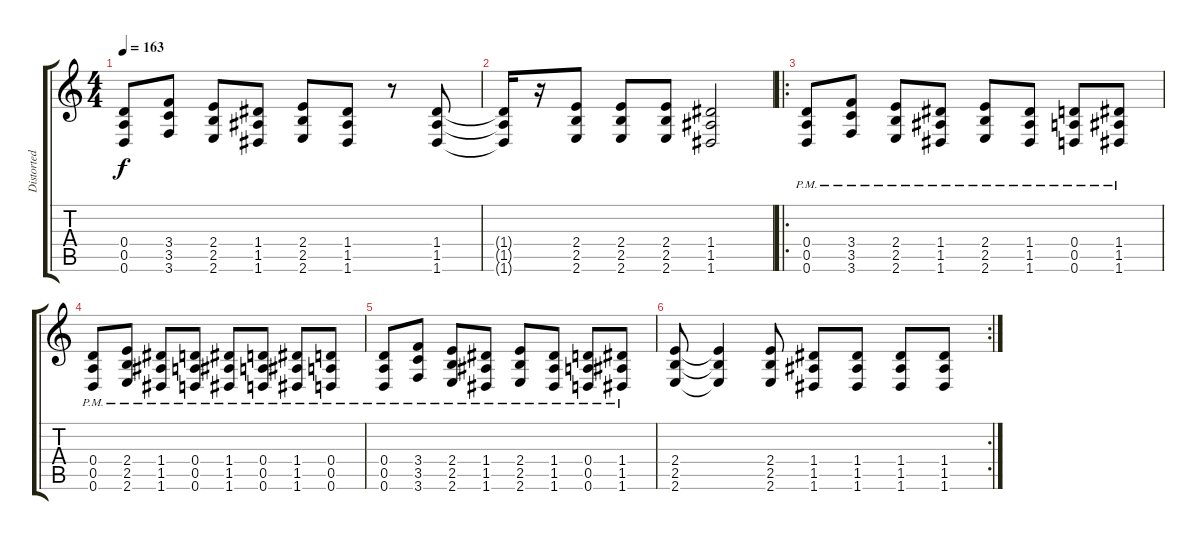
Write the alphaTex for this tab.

\track ("Distorted Guitar 2" "Distorted ") {instrument distortionguitar}
\staff {score tabs}
\tuning (E4 B3 G3 D3 A2 D2) {hide}
\ts (4 4)
\tempo 163
\clef g2
\ks c
(0.4 0.5 0.6).8{dy f} (3.4 3.5 3.6).8 (2.4 2.5 2.6).8 (1.4 1.5 1.6).8 (2.4 2.5 2.6).8 (1.4 1.5 1.6).8 r.8 (1.4 1.5 1.6).8 |
(1.4{t} 1.5{t} 1.6{t}).16 r.16 (2.4 2.5 2.6).8 (2.4 2.5 2.6).8 (2.4 2.5 2.6).8 (1.4 1.5 1.6).2 |
\ro
(0.4{pm} 0.5 0.6).8 (3.4{pm} 3.5{pm} 3.6{pm}).8 (2.4{pm} 2.5{pm} 2.6{pm}).8 (1.4{pm} 1.5{pm} 1.6{pm}).8 (2.4{pm} 2.5{pm} 2.6{pm}).8 (1.4{pm} 1.5{pm} 1.6{pm}).8 (0.4 0.5 0.6{pm}).8 (1.4{pm} 1.5 1.6).8 |
(0.4{pm} 0.5 0.6).8 (2.4{pm} 2.5{pm} 2.6{pm}).8 (1.4{pm} 1.5{pm} 1.6{pm}).8 (0.4{pm} 0.5{pm} 0.6{pm}).8 (1.4{pm} 1.5 1.6{pm}).8 (0.4{pm} 0.5 0.6).8 (1.4{pm} 1.5 1.6).8 (0.4{pm} 0.5 0.6).8 |
(0.4{pm} 0.5 0.6).8 (3.4{pm} 3.5{pm} 3.6{pm}).8 (2.4{pm} 2.5{pm} 2.6{pm}).8 (1.4{pm} 1.5{pm} 1.6{pm}).8 (2.4{pm} 2.5{pm} 2.6{pm}).8 (1.4{pm} 1.5{pm} 1.6{pm}).8 (0.4 0.5 0.6{pm}).8 (1.4{pm} 1.5 1.6).8 |
\rc 2
(2.4 2.5 2.6).8 (2.4{t} 2.5{t} 2.6{t}).4 (2.4 2.5 2.6).8 (1.4 1.5 1.6).8 (1.4 1.5 1.6).8 (1.4 1.5 1.6).8 (1.4 1.5 1.6).8
